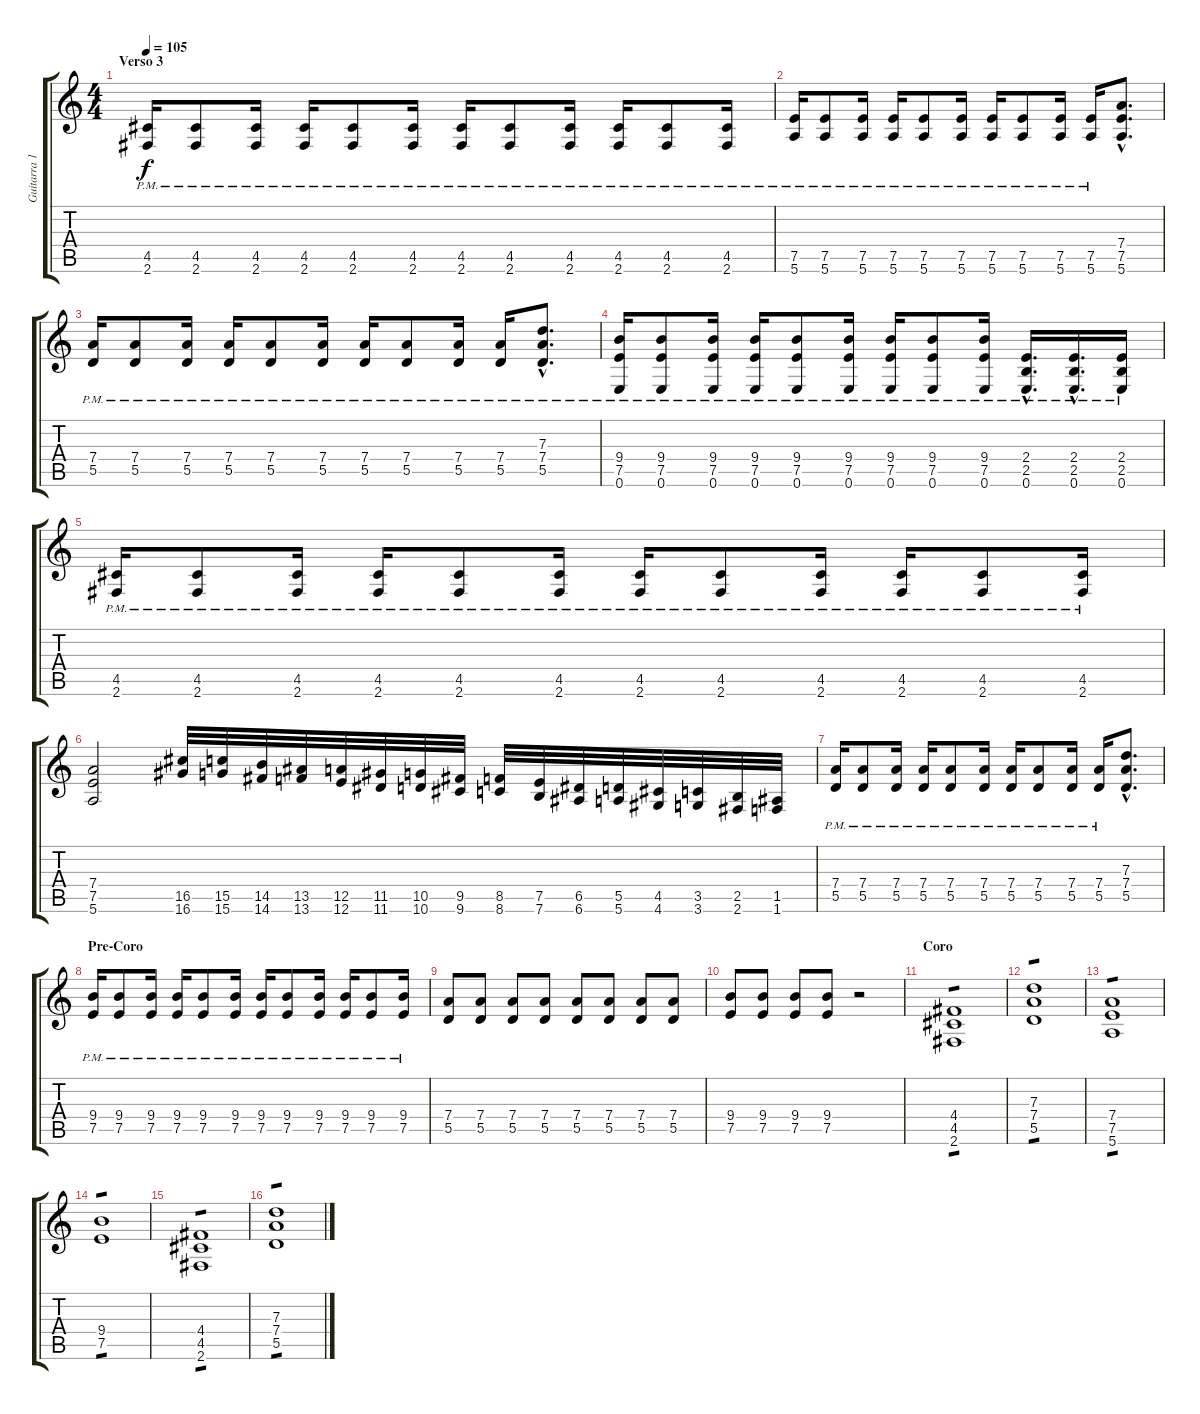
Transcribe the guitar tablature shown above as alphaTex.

\track ("Guitarra 1" "Guitarra 1") {instrument distortionguitar}
\staff {score tabs}
\tuning (E4 B3 G3 D3 A2 E2) {hide}
\ts (4 4)
\section ("" "Verso 3")
\tempo 105
\clef g2
\ks c
(4.5{pm} 2.6{pm}).16{dy f} (4.5{pm} 2.6{pm}).8 (4.5{pm} 2.6{pm}).16 (4.5{pm} 2.6{pm}).16 (4.5{pm} 2.6{pm}).8 (4.5{pm} 2.6{pm}).16 (4.5{pm} 2.6{pm}).16 (4.5{pm} 2.6{pm}).8 (4.5{pm} 2.6{pm}).16 (4.5{pm} 2.6{pm}).16 (4.5{pm} 2.6{pm}).8 (4.5{pm} 2.6{pm}).16 |
(7.5{pm} 5.6{pm}).16 (7.5{pm} 5.6{pm}).8 (7.5{pm} 5.6{pm}).16 (7.5{pm} 5.6{pm}).16 (7.5{pm} 5.6{pm}).8 (7.5{pm} 5.6{pm}).16 (7.5{pm} 5.6{pm}).16 (7.5{pm} 5.6{pm}).8 (7.5{pm} 5.6{pm}).16 (7.5{pm} 5.6{pm}).16 (7.4{hac} 7.5{hac} 5.6{hac}).8{d} |
(7.4{pm} 5.5{pm}).16 (7.4{pm} 5.5{pm}).8 (7.4{pm} 5.5{pm}).16 (7.4{pm} 5.5{pm}).16 (7.4{pm} 5.5{pm}).8 (7.4{pm} 5.5{pm}).16 (7.4{pm} 5.5{pm}).16 (7.4{pm} 5.5{pm}).8 (7.4{pm} 5.5{pm}).16 (7.4{pm} 5.5{pm}).16 (7.3{hac} 7.4{hac pm} 5.5{hac pm}).8{d} |
(9.4{pm} 7.5{pm} 0.6).16 (9.4{pm} 7.5{pm} 0.6).8 (9.4{pm} 7.5{pm} 0.6).16 (9.4{pm} 7.5{pm} 0.6).16 (9.4{pm} 7.5{pm} 0.6).8 (9.4{pm} 7.5 0.6).16 (9.4{pm} 7.5{pm} 0.6).16 (9.4{pm} 7.5 0.6).8 (9.4{pm} 7.5{pm} 0.6).16 (2.4{hac pm} 2.5{hac pm} 0.6{hac}).16{d} (2.4{hac pm} 2.5{hac pm} 0.6{hac}).16{d} (2.4{pm} 2.5{pm} 0.6).16 |
(4.5{pm} 2.6{pm}).16 (4.5{pm} 2.6{pm}).8 (4.5{pm} 2.6{pm}).16 (4.5{pm} 2.6{pm}).16 (4.5{pm} 2.6{pm}).8 (4.5{pm} 2.6{pm}).16 (4.5{pm} 2.6{pm}).16 (4.5{pm} 2.6{pm}).8 (4.5{pm} 2.6{pm}).16 (4.5{pm} 2.6{pm}).16 (4.5{pm} 2.6{pm}).8 (4.5{pm} 2.6{pm}).16 |
(7.4 7.5 5.6).2 (16.5 16.6).32 (15.5 15.6).32 (14.5 14.6).32 (13.5 13.6).32 (12.5 12.6).32 (11.5 11.6).32 (10.5 10.6).32 (9.5 9.6).32 (8.5 8.6).32 (7.5 7.6).32 (6.5 6.6).32 (5.5 5.6).32 (4.5 4.6).32 (3.5 3.6).32 (2.5 2.6).32 (1.5 1.6).32 |
(7.4{pm} 5.5{pm}).16 (7.4{pm} 5.5{pm}).8 (7.4{pm} 5.5{pm}).16 (7.4{pm} 5.5{pm}).16 (7.4{pm} 5.5{pm}).8 (7.4{pm} 5.5{pm}).16 (7.4{pm} 5.5{pm}).16 (7.4{pm} 5.5{pm}).8 (7.4{pm} 5.5{pm}).16 (7.4{pm} 5.5{pm}).16 (7.3{hac} 7.4{hac} 5.5{hac}).8{d} |
\section ("" "Pre-Coro")
(9.4{pm} 7.5{pm}).16 (9.4{pm} 7.5{pm}).8 (9.4{pm} 7.5{pm}).16 (9.4{pm} 7.5{pm}).16 (9.4{pm} 7.5{pm}).8 (9.4{pm} 7.5).16 (9.4{pm} 7.5{pm}).16 (9.4{pm} 7.5).8 (9.4{pm} 7.5{pm}).16 (9.4{pm} 7.5{pm}).16 (9.4{pm} 7.5{pm}).8 (9.4{pm} 7.5{pm}).16 |
(7.4 5.5).8 (7.4 5.5).8 (7.4 5.5).8 (7.4 5.5).8 (7.4 5.5).8 (7.4 5.5).8 (7.4 5.5).8 (7.4 5.5).8 |
(9.4 7.5).8 (9.4 7.5).8 (9.4 7.5).8 (9.4 7.5).8 r.2 |
\section ("" "Coro")
(4.4 4.5 2.6).1{tp 1} |
(7.3 7.4 5.5).1{tp 1} |
(7.4 7.5 5.6).1{tp 1} |
(9.4 7.5).1{tp 1} |
(4.4 4.5 2.6).1{tp 1} |
(7.3 7.4 5.5).1{tp 1}
